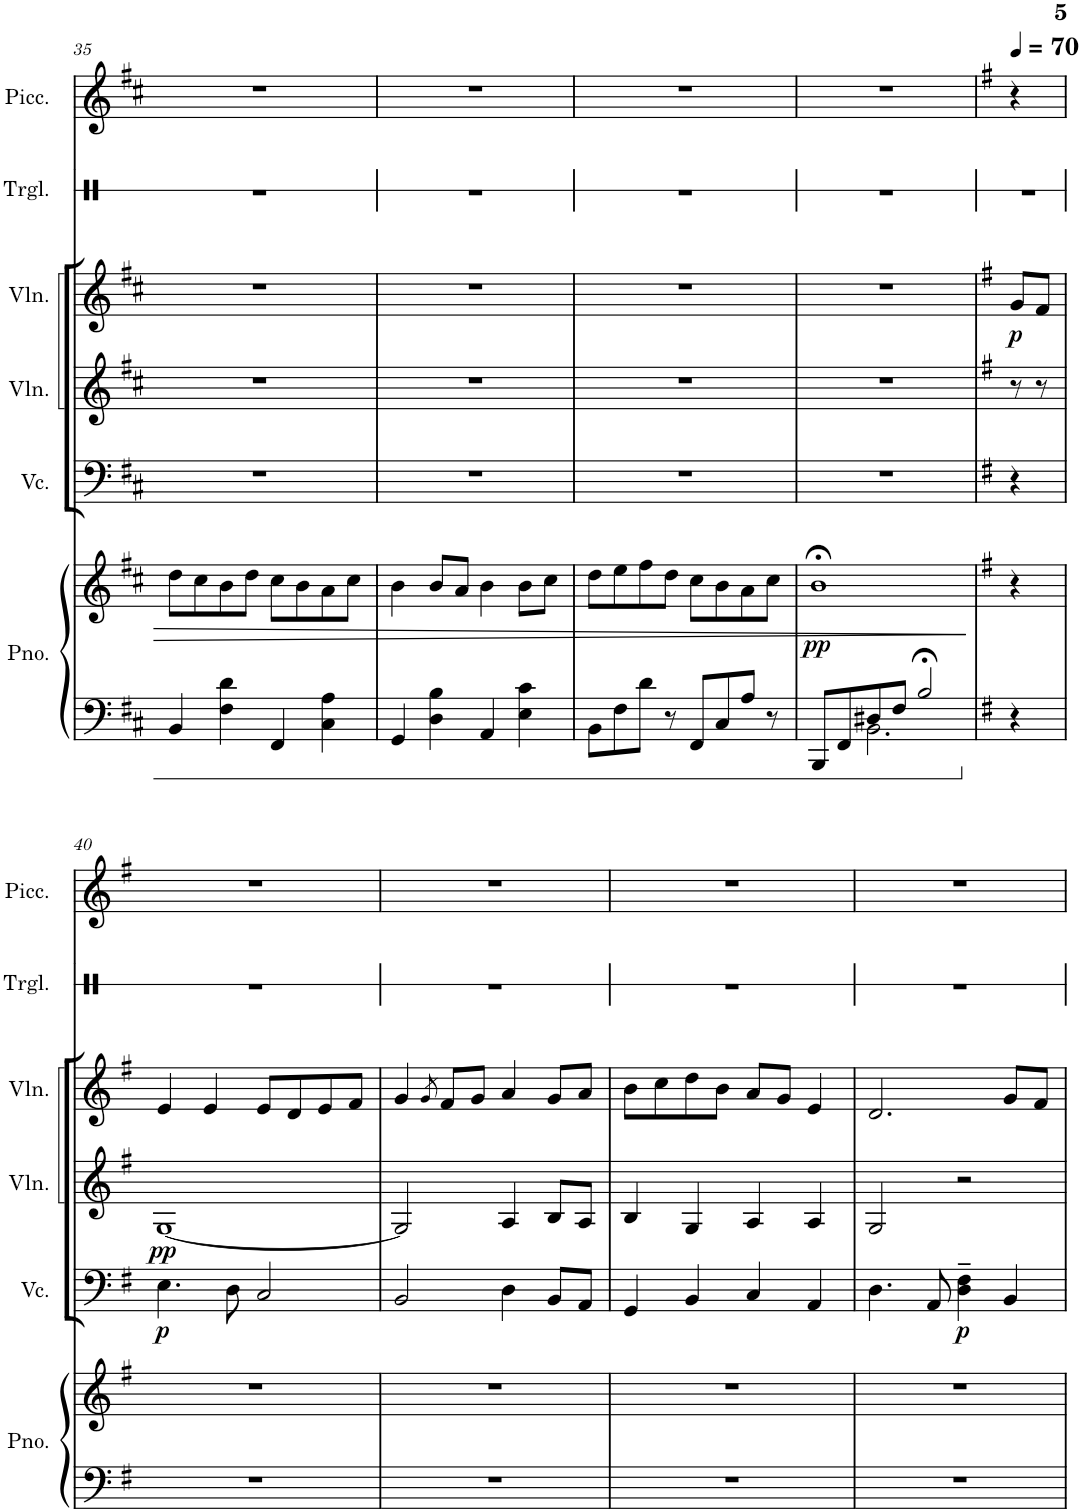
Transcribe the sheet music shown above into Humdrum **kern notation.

**kern	**kern	**dynam	**kern	**dynam	**kern	**dynam	**kern	**dynam	**kern	**kern
*part6	*part6	*part6	*part5	*part5	*part4	*part4	*part3	*part3	*part2	*part1
*staff7	*staff6	*staff6/7	*staff5	*staff5	*staff4	*staff4	*staff3	*staff3	*staff2	*staff1
*I"Piano	*	*	*I"Violoncello	*	*I"Violin	*	*I"Violin	*	*I"Triangle	*I"Piccolo
*I'Pno.	*	*	*I'Vc.	*	*I'Vln.	*	*I'Vln.	*	*I'Trgl.	*I'Picc.
!!LO:PB:g=z
*clefF4	*clefG2	*	*clefF4	*	*clefG2	*	*clefG2	*	*clefX	*clefG2
*	*	*	*	*	*	*	*	*	*	*Trd-7c-12
*k[f#c#]	*k[f#c#]	*	*k[f#c#]	*	*k[f#c#]	*	*k[f#c#]	*	*k[]	*k[f#c#]
*M4/4	*M4/4	*	*M4/4	*	*M4/4	*	*M4/4	*	*M4/4	*M4/4
=35	=35	=35	=35	=35	=35	=35	=35	=35	=35	=35
4BB/	8dd\L	.	1r	.	1r	.	1r	.	1r	1r
.	8cc#\	.	.	.	.	.	.	.	.	.
4F#\ 4d\	8b\	.	.	.	.	.	.	.	.	.
.	8dd\J	.	.	.	.	.	.	.	.	.
4FF#/	8cc#\L	.	.	.	.	.	.	.	.	.
.	8b\	.	.	.	.	.	.	.	.	.
4C#\ 4A\	8a\	.	.	.	.	.	.	.	.	.
.	8cc#\J	.	.	.	.	.	.	.	.	.
=36	=36	=36	=36	=36	=36	=36	=36	=36	=36	=36
4GG/	4b\	.	1r	.	1r	.	1r	.	1r	1r
4D\ 4B\	8b/L	.	.	.	.	.	.	.	.	.
.	8a/J	.	.	.	.	.	.	.	.	.
4AA/	4b\	.	.	.	.	.	.	.	.	.
4E\ 4c#\	8b\L	.	.	.	.	.	.	.	.	.
.	8cc#\J	.	.	.	.	.	.	.	.	.
=37	=37	=37	=37	=37	=37	=37	=37	=37	=37	=37
8BB\L	8dd\L	.	1r	.	1r	.	1r	.	1r	1r
8F#\	8ee\	.	.	.	.	.	.	.	.	.
8d\J	8ff#\	.	.	.	.	.	.	.	.	.
8r	8dd\J	.	.	.	.	.	.	.	.	.
8FF#/L	8cc#\L	.	.	.	.	.	.	.	.	.
8C#/	8b\	.	.	.	.	.	.	.	.	.
8A/J	8a\	.	.	.	.	.	.	.	.	.
8r	8cc#\J	.	.	.	.	.	.	.	.	.
=38	=38	=38	=38	=38	=38	=38	=38	=38	=38	=38
*^	*	*	*	*	*	*	*	*	*	*
!	!	!	!LO:DY:b	!	!	!	!	!	!	!	!
8BBB/L	4ryy	1b;<	pp	1r	.	1r	.	1r	.	1r	1r
8FF#/	.	.	.	.	.	.	.	.	.	.	.
8D#X/	2.BB\	.	.	.	.	.	.	.	.	.	.
8F#/J	.	.	.	.	.	.	.	.	.	.	.
2B;</	.	.	.	.	.	.	.	.	.	.	.
*v	*v	*	*	*	*	*	*	*	*	*	*
=39	=39	=39	=39	=39	=39	=39	=39	=39	=39	=39
*k[f#]	*k[f#]	*	*k[f#]	*	*k[f#]	*	*k[f#]	*	*	*k[f#]
*	*	*	*	*	*	*	*	*	*	*MM70
!	!	!	!	!	!	!	!	!LO:DY:b	!	!
4r	4r	.	4r	.	8r	.	8g/L	p	1r	4r
.	.	.	.	.	8r	.	8f#/J	.	.	.
2.ryy	2.ryy	.	2.ryy	.	2.ryy	.	2.ryy	.	.	2.ryy
!!LO:LB:g=z
=40	=40	=40	=40	=40	=40	=40	=40	=40	=40	=40
!	!	!	!	!LO:DY:b	!	!LO:DY:b	!	!	!	!
1r	1r	.	4.E\	p	[1G	pp	4e/	.	1r	1r
.	.	.	.	.	.	.	4e/	.	.	.
.	.	.	8D\	.	.	.	.	.	.	.
.	.	.	2C/	.	.	.	8e/L	.	.	.
.	.	.	.	.	.	.	8d/	.	.	.
.	.	.	.	.	.	.	8e/	.	.	.
.	.	.	.	.	.	.	8f#/J	.	.	.
=41	=41	=41	=41	=41	=41	=41	=41	=41	=41	=41
1r	1r	.	2BB/	.	2G/]	.	4g/	.	1r	1r
.	.	.	.	.	.	.	8qg/	.	.	.
.	.	.	.	.	.	.	8f#/L	.	.	.
.	.	.	.	.	.	.	8g/J	.	.	.
.	.	.	4D\	.	4A/	.	4a/	.	.	.
.	.	.	8BB/L	.	8B/L	.	8g/L	.	.	.
.	.	.	8AA/J	.	8A/J	.	8a/J	.	.	.
=42	=42	=42	=42	=42	=42	=42	=42	=42	=42	=42
1r	1r	.	4GG/	.	4B/	.	8b\L	.	1r	1r
.	.	.	.	.	.	.	8cc\	.	.	.
.	.	.	4BB/	.	4G/	.	8dd\	.	.	.
.	.	.	.	.	.	.	8b\J	.	.	.
.	.	.	4C/	.	4A/	.	8a/L	.	.	.
.	.	.	.	.	.	.	8g/J	.	.	.
.	.	.	4AA/	.	4A/	.	4e/	.	.	.
=43	=43	=43	=43	=43	=43	=43	=43	=43	=43	=43
1r	1r	.	4.D\	.	2G/	.	2.d/	.	1r	1r
.	.	.	8AA/	.	.	.	.	.	.	.
!	!	!	!	!LO:DY:b	!	!	!	!	!	!
.	.	.	4D\~ 4F#\~	p	2r	.	.	.	.	.
.	.	.	4BB/	.	.	.	8g/L	.	.	.
.	.	.	.	.	.	.	8f#/J	.	.	.
=	=	=	=	=	=	=	=	=	=	=
*-	*-	*-	*-	*-	*-	*-	*-	*-	*-	*-
